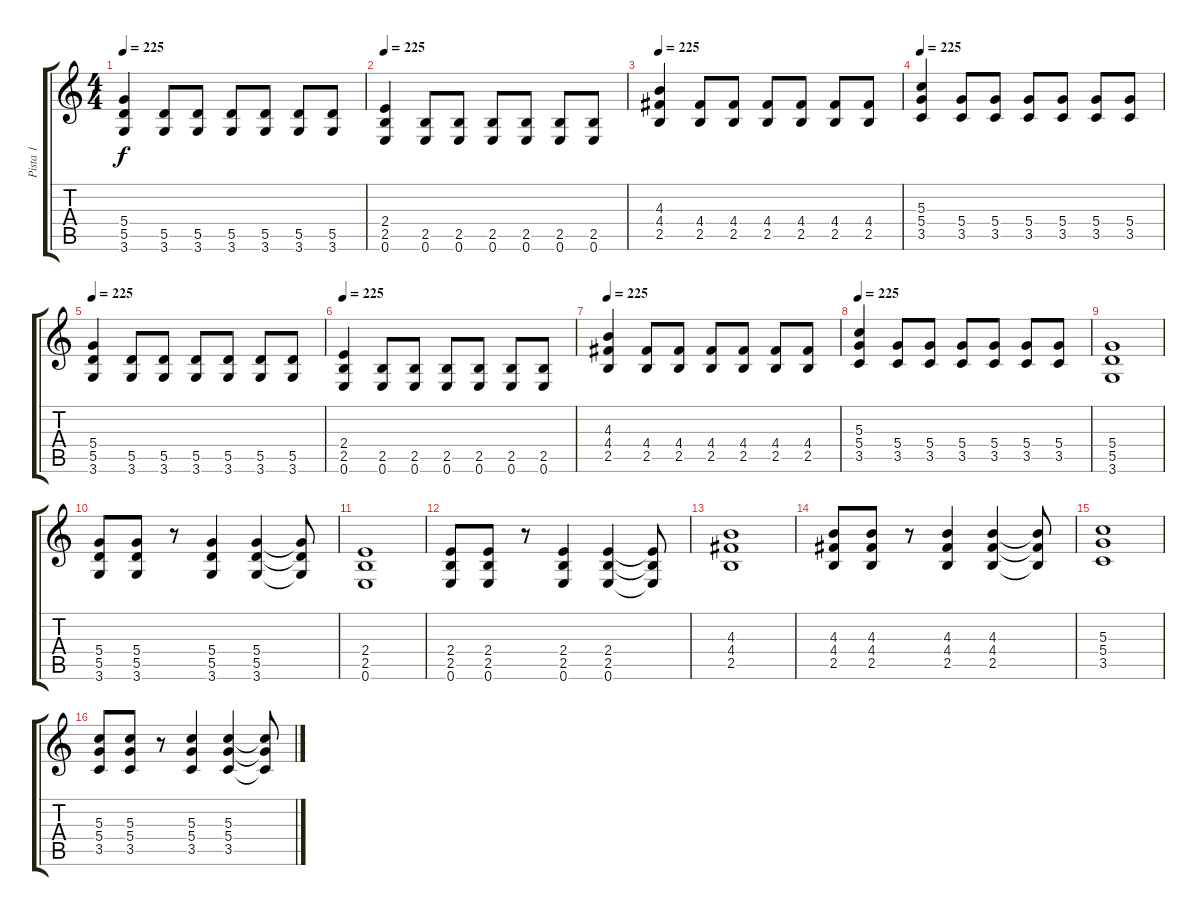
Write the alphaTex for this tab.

\track ("Pista 1" "Pista 1") {instrument acousticguitarsteel}
\staff {score tabs}
\tuning (E4 B3 G3 D3 A2 E2) {hide}
\ts (4 4)
\tempo 225
\clef g2
\ks c
(5.4 5.5 3.6).4{dy f} (5.5 3.6).8 (5.5 3.6).8 (5.5 3.6).8 (5.5 3.6).8 (5.5 3.6).8 (5.5 3.6).8 |
\tempo 225
(2.4 2.5 0.6).4 (2.5 0.6).8 (2.5 0.6).8 (2.5 0.6).8 (2.5 0.6).8 (2.5 0.6).8 (2.5 0.6).8 |
\tempo 225
(4.3 4.4 2.5).4 (4.4 2.5).8 (4.4 2.5).8 (4.4 2.5).8 (4.4 2.5).8 (4.4 2.5).8 (4.4 2.5).8 |
\tempo 225
(5.3 5.4 3.5).4 (5.4 3.5).8 (5.4 3.5).8 (5.4 3.5).8 (5.4 3.5).8 (5.4 3.5).8 (5.4 3.5).8 |
\tempo 225
(5.4 5.5 3.6).4 (5.5 3.6).8 (5.5 3.6).8 (5.5 3.6).8 (5.5 3.6).8 (5.5 3.6).8 (5.5 3.6).8 |
\tempo 225
(2.4 2.5 0.6).4 (2.5 0.6).8 (2.5 0.6).8 (2.5 0.6).8 (2.5 0.6).8 (2.5 0.6).8 (2.5 0.6).8 |
\tempo 225
(4.3 4.4 2.5).4 (4.4 2.5).8 (4.4 2.5).8 (4.4 2.5).8 (4.4 2.5).8 (4.4 2.5).8 (4.4 2.5).8 |
\tempo 225
(5.3 5.4 3.5).4 (5.4 3.5).8 (5.4 3.5).8 (5.4 3.5).8 (5.4 3.5).8 (5.4 3.5).8 (5.4 3.5).8 |
(5.4 5.5 3.6).1 |
(5.4 5.5 3.6).8 (5.4 5.5 3.6).8 r.8 (5.4 5.5 3.6).4 (5.4 5.5 3.6).4 (5.4{t} 5.5{t} 3.6{t}).8 |
(2.4 2.5 0.6).1 |
(2.4 2.5 0.6).8 (2.4 2.5 0.6).8 r.8 (2.4 2.5 0.6).4 (2.4 2.5 0.6).4 (2.4{t} 2.5{t} 0.6{t}).8 |
(4.3 4.4 2.5).1 |
(4.3 4.4 2.5).8 (4.3 4.4 2.5).8 r.8 (4.3 4.4 2.5).4 (4.3 4.4 2.5).4 (4.3{t} 4.4{t} 2.5{t}).8 |
(5.3 5.4 3.5).1 |
(5.3 5.4 3.5).8 (5.3 5.4 3.5).8 r.8 (5.3 5.4 3.5).4 (5.3 5.4 3.5).4 (5.3{t} 5.4{t} 3.5{t}).8
